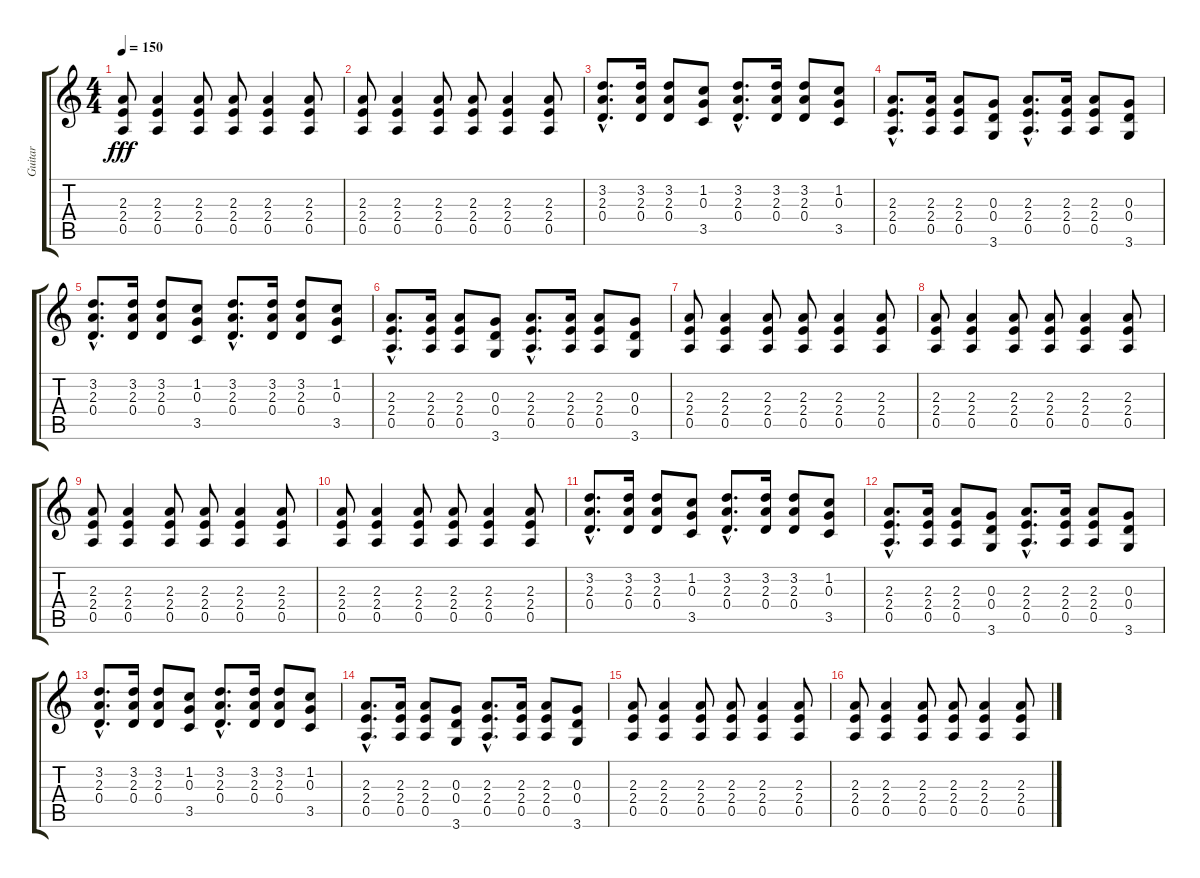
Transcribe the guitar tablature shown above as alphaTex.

\track ("Guitar" "Guitar") {instrument distortionguitar}
\staff {score tabs}
\tuning (E4 B3 G3 D3 A2 E2) {hide}
\ts (4 4)
\tempo 150
\clef g2
\ks c
(2.3 2.4 0.5).8{dy fff} (2.3 2.4 0.5).4 (2.3 2.4 0.5).8 (2.3 2.4 0.5).8 (2.3 2.4 0.5).4 (2.3 2.4 0.5).8 |
(2.3 2.4 0.5).8 (2.3 2.4 0.5).4 (2.3 2.4 0.5).8 (2.3 2.4 0.5).8 (2.3 2.4 0.5).4 (2.3 2.4 0.5).8 |
(3.2{hac} 2.3{hac} 0.4{hac}).8{d} (3.2 2.3 0.4).16 (3.2 2.3 0.4).8 (1.2 0.3 3.5).8 (3.2{hac} 2.3{hac} 0.4{hac}).8{d} (3.2 2.3 0.4).16 (3.2 2.3 0.4).8 (1.2 0.3 3.5).8 |
(2.3{hac} 2.4{hac} 0.5{hac}).8{d} (2.3 2.4 0.5).16 (2.3 2.4 0.5).8 (0.3 0.4 3.6).8 (2.3{hac} 2.4{hac} 0.5{hac}).8{d} (2.3 2.4 0.5).16 (2.3 2.4 0.5).8 (0.3 0.4 3.6).8 |
(3.2{hac} 2.3{hac} 0.4{hac}).8{d} (3.2 2.3 0.4).16 (3.2 2.3 0.4).8 (1.2 0.3 3.5).8 (3.2{hac} 2.3{hac} 0.4{hac}).8{d} (3.2 2.3 0.4).16 (3.2 2.3 0.4).8 (1.2 0.3 3.5).8 |
(2.3{hac} 2.4{hac} 0.5{hac}).8{d} (2.3 2.4 0.5).16 (2.3 2.4 0.5).8 (0.3 0.4 3.6).8 (2.3{hac} 2.4{hac} 0.5{hac}).8{d} (2.3 2.4 0.5).16 (2.3 2.4 0.5).8 (0.3 0.4 3.6).8 |
(2.3 2.4 0.5).8 (2.3 2.4 0.5).4 (2.3 2.4 0.5).8 (2.3 2.4 0.5).8 (2.3 2.4 0.5).4 (2.3 2.4 0.5).8 |
(2.3 2.4 0.5).8 (2.3 2.4 0.5).4 (2.3 2.4 0.5).8 (2.3 2.4 0.5).8 (2.3 2.4 0.5).4 (2.3 2.4 0.5).8 |
(2.3 2.4 0.5).8 (2.3 2.4 0.5).4 (2.3 2.4 0.5).8 (2.3 2.4 0.5).8 (2.3 2.4 0.5).4 (2.3 2.4 0.5).8 |
(2.3 2.4 0.5).8 (2.3 2.4 0.5).4 (2.3 2.4 0.5).8 (2.3 2.4 0.5).8 (2.3 2.4 0.5).4 (2.3 2.4 0.5).8 |
(3.2{hac} 2.3{hac} 0.4{hac}).8{d} (3.2 2.3 0.4).16 (3.2 2.3 0.4).8 (1.2 0.3 3.5).8 (3.2{hac} 2.3{hac} 0.4{hac}).8{d} (3.2 2.3 0.4).16 (3.2 2.3 0.4).8 (1.2 0.3 3.5).8 |
(2.3{hac} 2.4{hac} 0.5{hac}).8{d} (2.3 2.4 0.5).16 (2.3 2.4 0.5).8 (0.3 0.4 3.6).8 (2.3{hac} 2.4{hac} 0.5{hac}).8{d} (2.3 2.4 0.5).16 (2.3 2.4 0.5).8 (0.3 0.4 3.6).8 |
(3.2{hac} 2.3{hac} 0.4{hac}).8{d} (3.2 2.3 0.4).16 (3.2 2.3 0.4).8 (1.2 0.3 3.5).8 (3.2{hac} 2.3{hac} 0.4{hac}).8{d} (3.2 2.3 0.4).16 (3.2 2.3 0.4).8 (1.2 0.3 3.5).8 |
(2.3{hac} 2.4{hac} 0.5{hac}).8{d} (2.3 2.4 0.5).16 (2.3 2.4 0.5).8 (0.3 0.4 3.6).8 (2.3{hac} 2.4{hac} 0.5{hac}).8{d} (2.3 2.4 0.5).16 (2.3 2.4 0.5).8 (0.3 0.4 3.6).8 |
(2.3 2.4 0.5).8 (2.3 2.4 0.5).4 (2.3 2.4 0.5).8 (2.3 2.4 0.5).8 (2.3 2.4 0.5).4 (2.3 2.4 0.5).8 |
(2.3 2.4 0.5).8 (2.3 2.4 0.5).4 (2.3 2.4 0.5).8 (2.3 2.4 0.5).8 (2.3 2.4 0.5).4 (2.3 2.4 0.5).8
